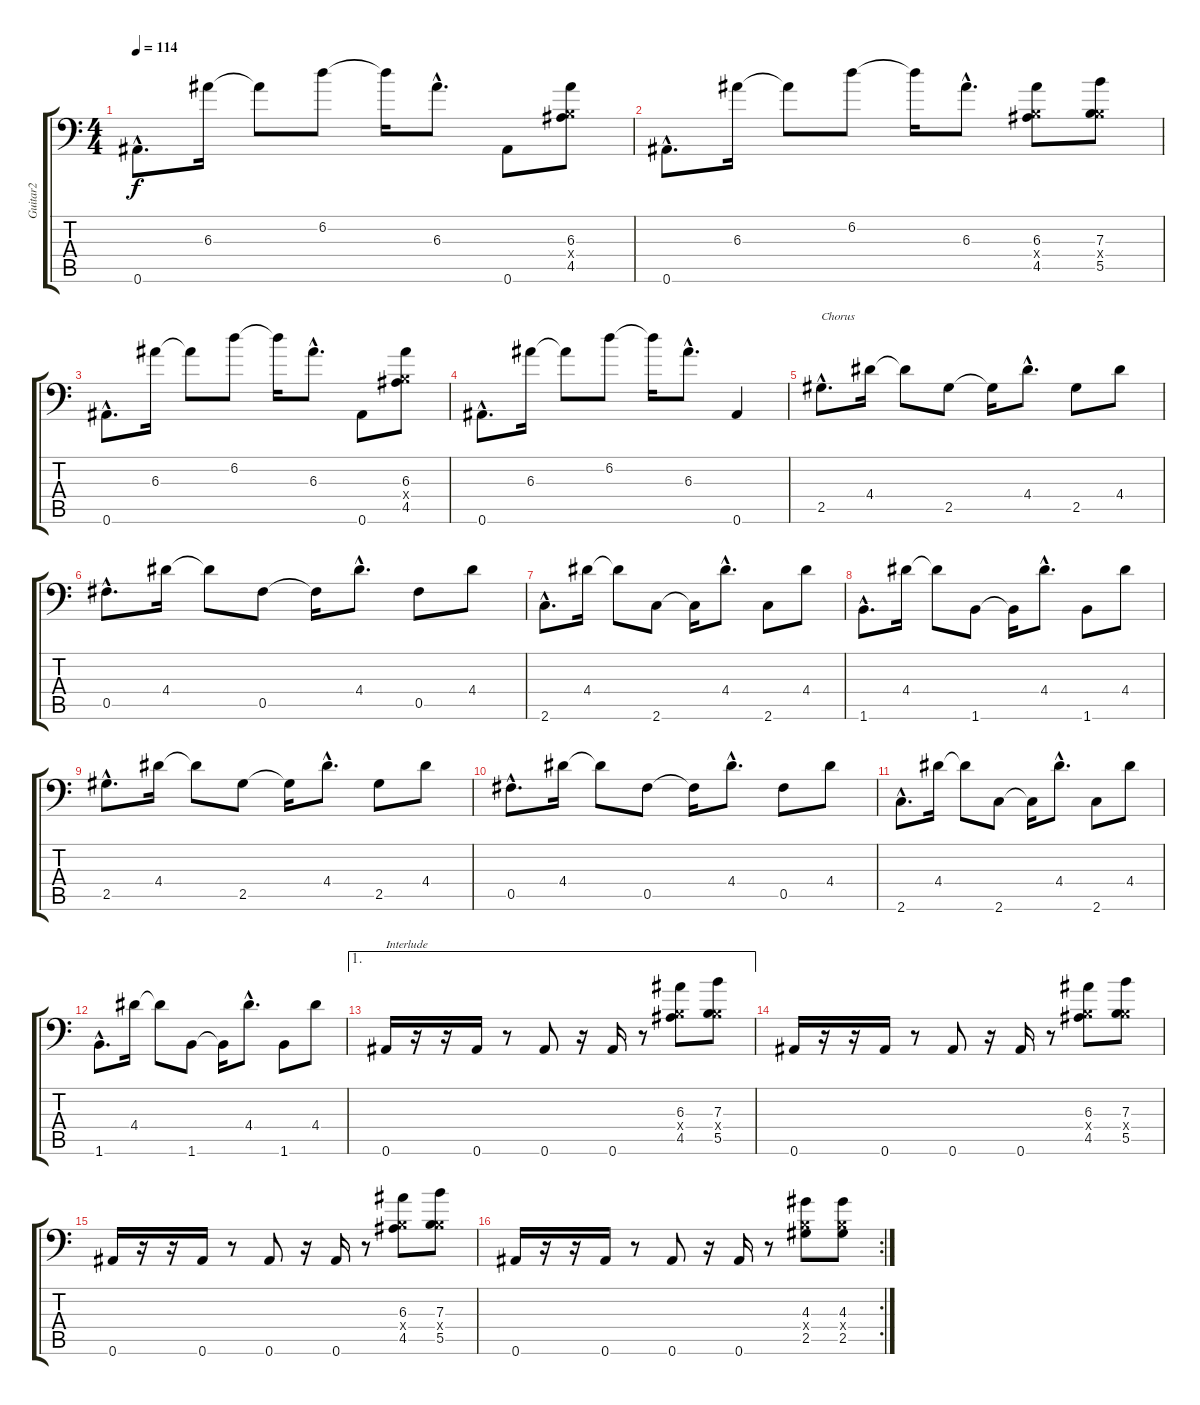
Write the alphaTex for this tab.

\track ("Guitar2" "Guitar2") {instrument overdrivenguitar}
\staff {score tabs}
\tuning (Db4 Ab3 E3 B2 Gb2 Bb1) {hide}
\ts (4 4)
\tempo 114
\clef f4
\ks c
0.6{hac}.8{d dy f} 6.3.16 6.3{t}.8 6.2.8 6.2{t}.16 6.3{hac}.8{d} 0.6.8 (6.3 0.4{x} 4.5).8 |
0.6{hac}.8{d} 6.3.16 6.3{t}.8 6.2.8 6.2{t}.16 6.3{hac}.8{d} (6.3 0.4{x} 4.5).8 (7.3 0.4{x} 5.5).8 |
0.6{hac}.8{d} 6.3.16 6.3{t}.8 6.2.8 6.2{t}.16 6.3{hac}.8{d} 0.6.8 (6.3 0.4{x} 4.5).8 |
0.6{hac}.8{d} 6.3.16 6.3{t}.8 6.2.8 6.2{t}.16 6.3{hac}.8{d} 0.6.4 |
2.5{hac}.8{d txt "Chorus"} 4.4.16 4.4{t}.8 2.5.8 2.5{t}.16 4.4{hac}.8{d} 2.5.8 4.4.8 |
0.5{hac}.8{d} 4.4.16 4.4{t}.8 0.5.8 0.5{t}.16 4.4{hac}.8{d} 0.5.8 4.4.8 |
2.6{hac}.8{d} 4.4.16 4.4{t}.8 2.6.8 2.6{t}.16 4.4{hac}.8{d} 2.6.8 4.4.8 |
1.6{hac}.8{d} 4.4.16 4.4{t}.8 1.6.8 1.6{t}.16 4.4{hac}.8{d} 1.6.8 4.4.8 |
2.5{hac}.8{d} 4.4.16 4.4{t}.8 2.5.8 2.5{t}.16 4.4{hac}.8{d} 2.5.8 4.4.8 |
0.5{hac}.8{d} 4.4.16 4.4{t}.8 0.5.8 0.5{t}.16 4.4{hac}.8{d} 0.5.8 4.4.8 |
2.6{hac}.8{d} 4.4.16 4.4{t}.8 2.6.8 2.6{t}.16 4.4{hac}.8{d} 2.6.8 4.4.8 |
1.6{hac}.8{d} 4.4.16 4.4{t}.8 1.6.8 1.6{t}.16 4.4{hac}.8{d} 1.6.8 4.4.8 |
\ae 1
0.6.16{txt "Interlude"} r.16 r.16 0.6.16 r.8 0.6.8 r.16 0.6.16 r.8 (6.3 0.4{x} 4.5).8 (7.3 0.4{x} 5.5).8 |
0.6.16 r.16 r.16 0.6.16 r.8 0.6.8 r.16 0.6.16 r.8 (6.3 0.4{x} 4.5).8 (7.3 0.4{x} 5.5).8 |
0.6.16 r.16 r.16 0.6.16 r.8 0.6.8 r.16 0.6.16 r.8 (6.3 0.4{x} 4.5).8 (7.3 0.4{x} 5.5).8 |
\rc 2
0.6.16 r.16 r.16 0.6.16 r.8 0.6.8 r.16 0.6.16 r.8 (4.3 0.4{x} 2.5).8 (4.3 0.4{x} 2.5).8
